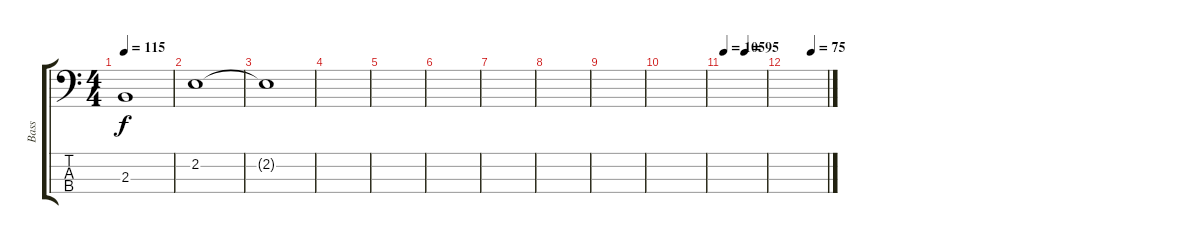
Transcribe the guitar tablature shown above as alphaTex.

\track ("Bass" "Bass") {instrument electricbassfinger}
\staff {score tabs}
\tuning (G2 D2 A1 E1) {hide}
\ts (4 4)
\tempo 115
\clef f4
\ks c
2.3.1{dy f} |
2.2.1 |
2.2{t}.1 |
|
|
|
|
|
|
|
\tempo (95 0.5)
\tempo 105
|
\tempo (75 0.625)
